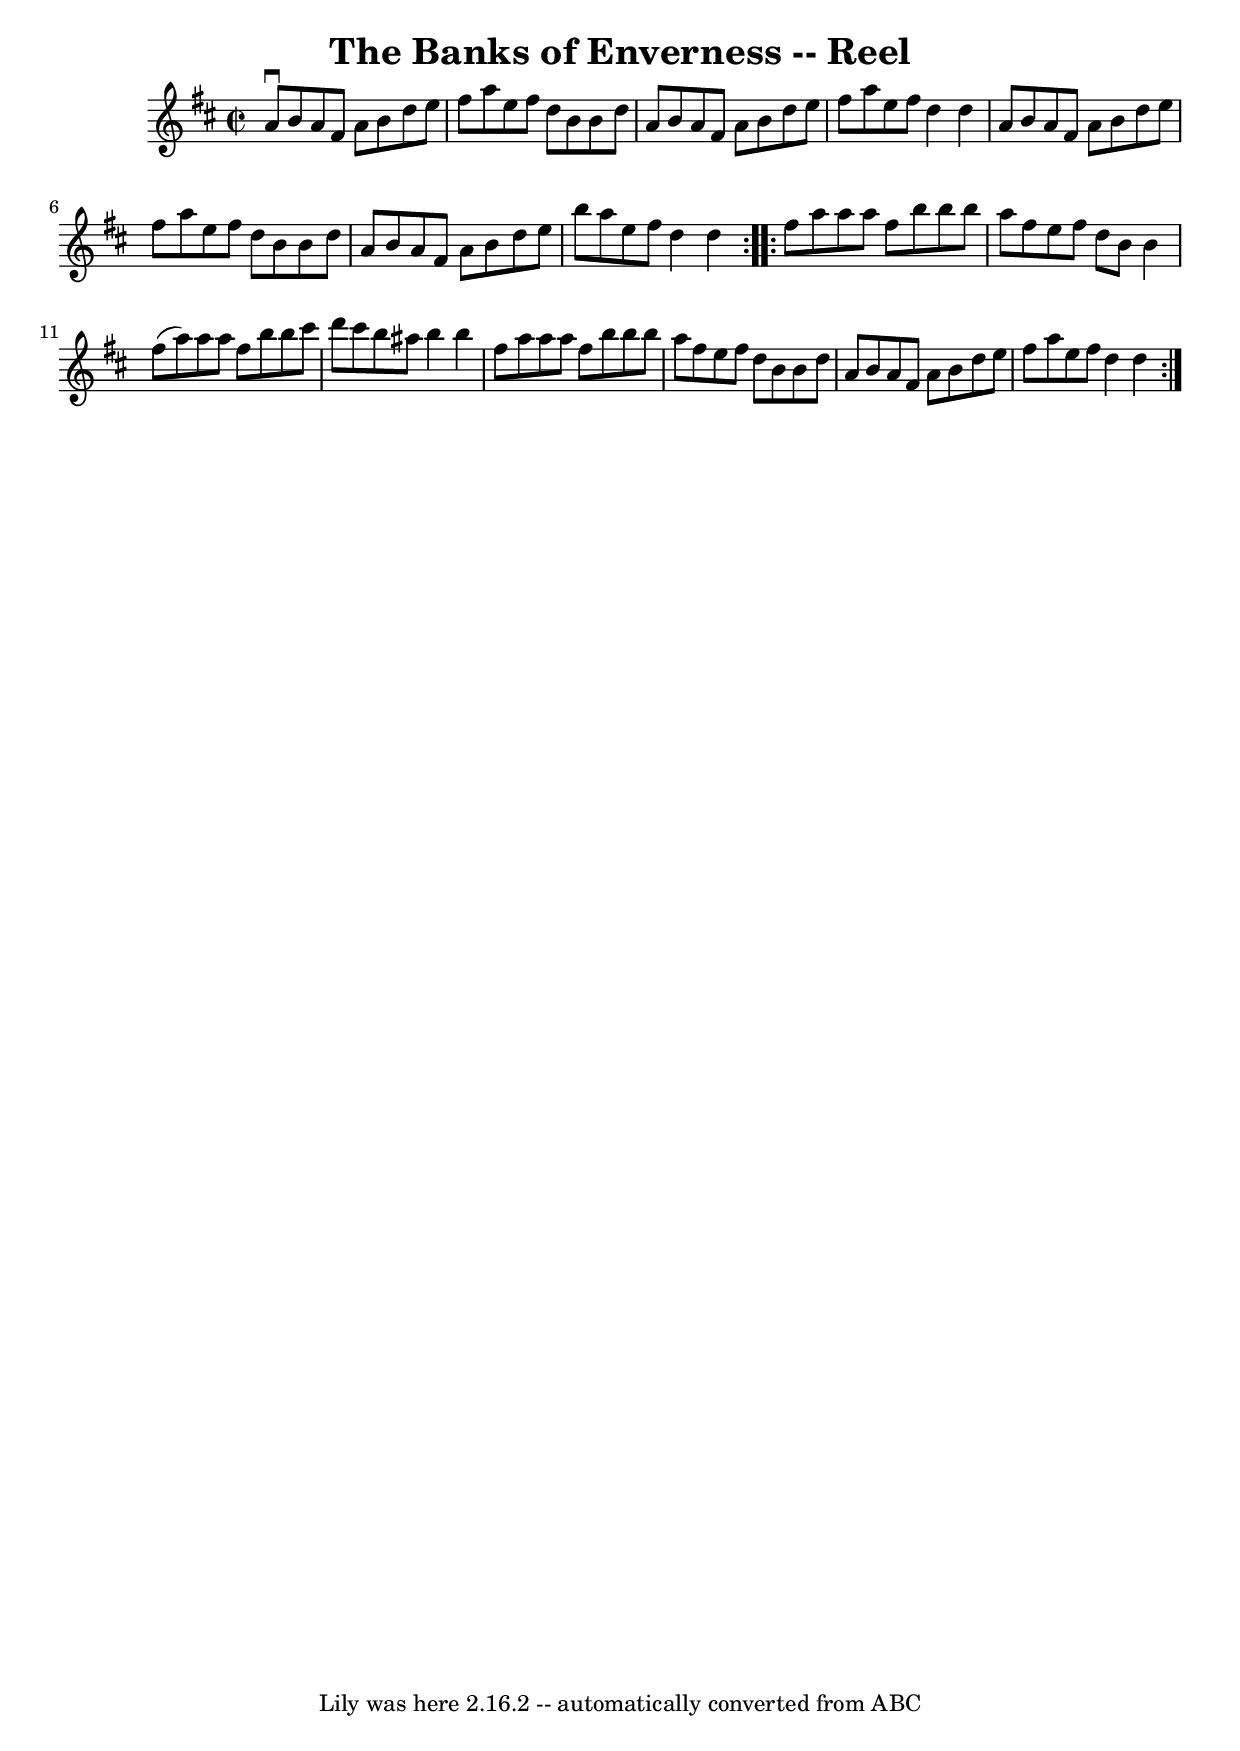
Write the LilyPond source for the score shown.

\version "2.16.2"
\include "Mammoth.ily"
\header {
  %% book = "Ryan's Mammoth Collection"
  crossRefNumber = "1"
  footnotes = ""
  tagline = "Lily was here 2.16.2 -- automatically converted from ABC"
  title = "The Banks of Enverness -- Reel"

}
voicedefault =  {



  \repeat volta 2 {

    \override Staff.TimeSignature #'style = #'C
    \time 2/2 
    \key d \major
    a'8^\downbow b'8 a'8 fis'8 a'8 b'8         d''8 e''8   |
    fis''8 a''8 e''8 fis''8 d''8 b'8 b'8      d''8   |
    a'8 b'8 a'8 fis'8 a'8 b'8 d''8 e''8   |
    fis''8 a''8 e''8 fis''8 d''4 d''4  |
    a'8        b'8 a'8 fis'8 a'8 b'8 d''8 e''8   |
    fis''8 a''8        e''8 fis''8 d''8 b'8 b'8 d''8   |
    a'8 b'8 a'8         fis'8 a'8 b'8 d''8 e''8   |
    b''8 a''8 e''8 fis''8  
    d''4 d''4  
  } 
  \repeat volta 2 {
    fis''8 a''8 a''8 a''8         fis''8 b''8 b''8 b''8   |
    a''8 fis''8 e''8 fis''8         d''8 b'8 b'4   |
    fis''8 (a''8) a''8 a''8 fis''8         b''8 b''8 cis'''8   |
    d'''8 cis'''8 b''8 ais''8 b''4       b''4   |
    fis''8 a''8 a''8 a''8 fis''8 b''8 b''8        b''8   |
    a''8 fis''8 e''8 fis''8 d''8 b'8 b'8         d''8   |
    a'8 b'8 a'8 fis'8 a'8 b'8 d''8 e''8   |
    fis''8 a''8 e''8 fis''8 d''4 d''4  
  }   

}

\score{
  <<

    \context Staff="default"
    {
      \voicedefault 
      
    }

  >>
  \layout {
    
  }
  \midi {
  }

}
